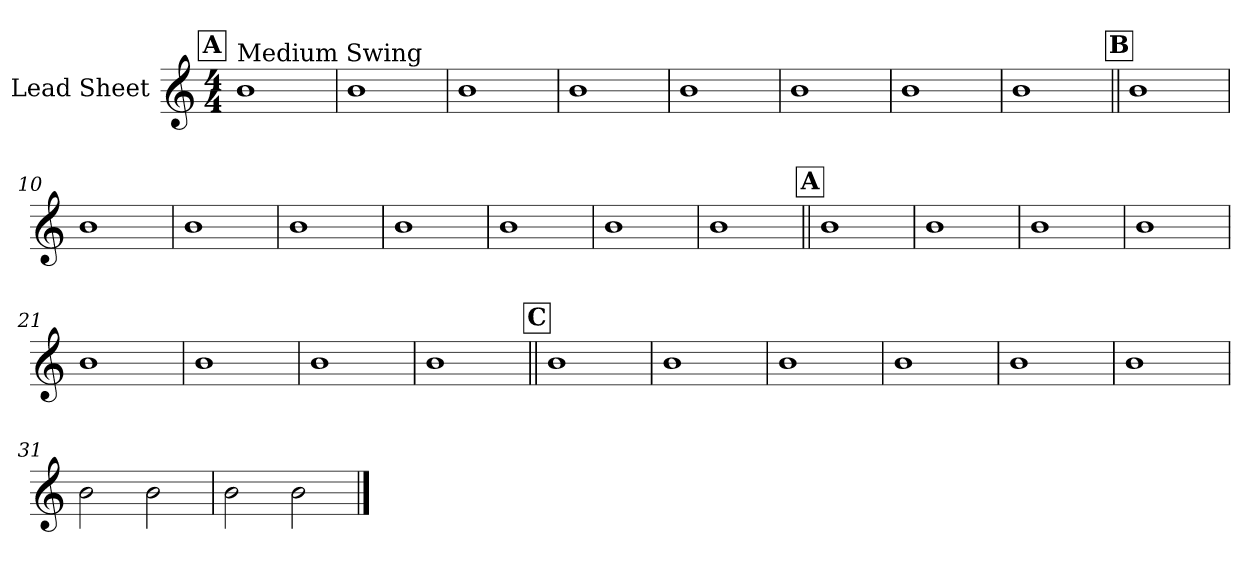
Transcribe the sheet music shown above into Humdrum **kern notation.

**kern
*part1
*staff1
*I"Lead Sheet
*clefG2
*k[]
*M4/4
!!LO:REH:place=s1:a:fs=14:t=A
=1
!LO:TX:a:t=Medium Swing
1b
=2
1b
=3
1b
=4
1b
!!LO:LB:g=z
=5
1b
=6
1b
=7
1b
=8
1b
!!LO:LB:g=z
!!LO:REH:place=s1:a:fs=14:t=B
=9||
1b
=10
1b
=11
1b
=12
1b
!!LO:LB:g=z
=13
1b
=14
1b
=15
1b
=16
1b
!!LO:LB:g=z
!!LO:REH:place=s1:a:fs=14:t=A
=17||
1b
=18
1b
=19
1b
=20
1b
!!LO:LB:g=z
=21
1b
=22
1b
=23
1b
=24
1b
!!LO:LB:g=z
!!LO:REH:place=s1:a:fs=14:t=C
=25||
1b
=26
1b
=27
1b
=28
1b
!!LO:LB:g=z
=29
1b
=30
1b
=31
2b\
2b\
=32
2b\
2b\
==
*-
